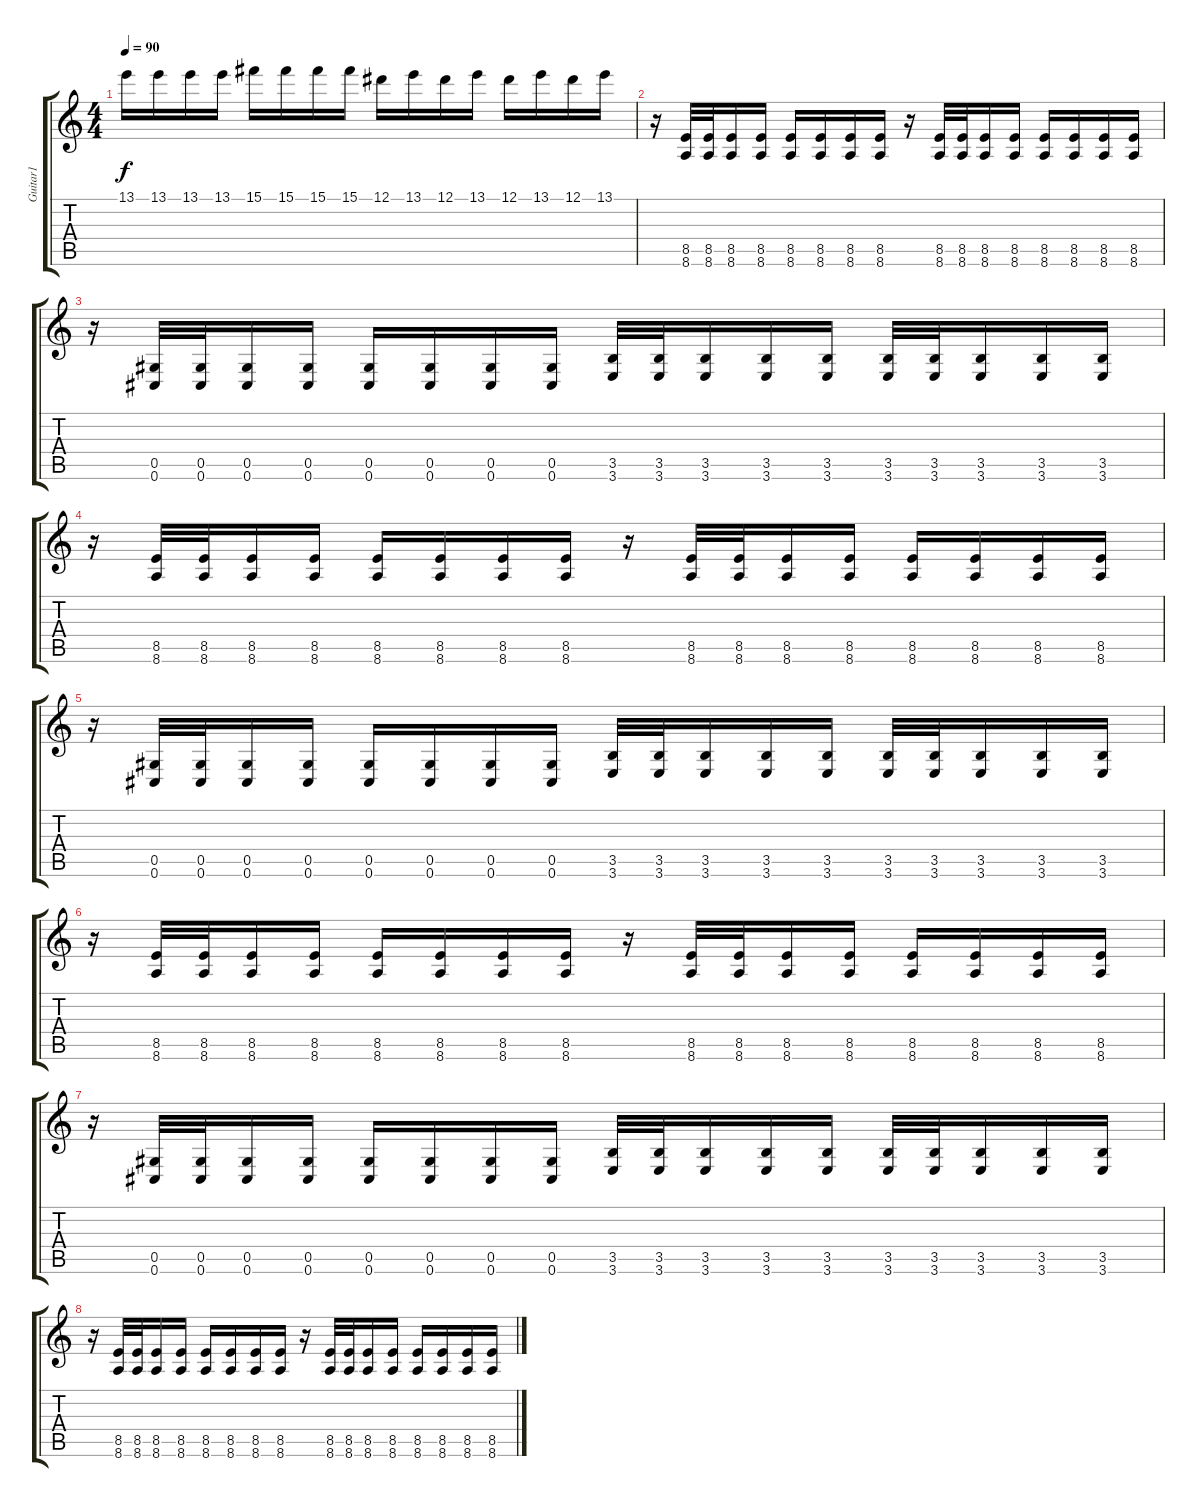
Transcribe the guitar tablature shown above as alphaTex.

\track ("Guitar1" "Guitar1") {instrument distortionguitar}
\staff {score tabs}
\tuning (Eb4 Bb3 Gb3 Db3 Ab2 Db2) {hide}
\ts (4 4)
\tempo 90
\clef g2
\ks c
13.1.16{dy f} 13.1.16 13.1.16 13.1.16 15.1.16 15.1.16 15.1.16 15.1.16 12.1.16 13.1.16 12.1.16 13.1.16 12.1.16 13.1.16 12.1.16 13.1.16 |
r.16 (8.5 8.6).32 (8.5 8.6).32 (8.5 8.6).16 (8.5 8.6).16 (8.5 8.6).16 (8.5 8.6).16 (8.5 8.6).16 (8.5 8.6).16 r.16 (8.5 8.6).32 (8.5 8.6).32 (8.5 8.6).16 (8.5 8.6).16 (8.5 8.6).16 (8.5 8.6).16 (8.5 8.6).16 (8.5 8.6).16 |
r.16 (0.5 0.6).32 (0.5 0.6).32 (0.5 0.6).16 (0.5 0.6).16 (0.5 0.6).16 (0.5 0.6).16 (0.5 0.6).16 (0.5 0.6).16 (3.5 3.6).32 (3.5 3.6).32 (3.5 3.6).16 (3.5 3.6).16 (3.5 3.6).16 (3.5 3.6).32 (3.5 3.6).32 (3.5 3.6).16 (3.5 3.6).16 (3.5 3.6).16 |
r.16 (8.5 8.6).32 (8.5 8.6).32 (8.5 8.6).16 (8.5 8.6).16 (8.5 8.6).16 (8.5 8.6).16 (8.5 8.6).16 (8.5 8.6).16 r.16 (8.5 8.6).32 (8.5 8.6).32 (8.5 8.6).16 (8.5 8.6).16 (8.5 8.6).16 (8.5 8.6).16 (8.5 8.6).16 (8.5 8.6).16 |
r.16 (0.5 0.6).32 (0.5 0.6).32 (0.5 0.6).16 (0.5 0.6).16 (0.5 0.6).16 (0.5 0.6).16 (0.5 0.6).16 (0.5 0.6).16 (3.5 3.6).32 (3.5 3.6).32 (3.5 3.6).16 (3.5 3.6).16 (3.5 3.6).16 (3.5 3.6).32 (3.5 3.6).32 (3.5 3.6).16 (3.5 3.6).16 (3.5 3.6).16 |
r.16 (8.5 8.6).32 (8.5 8.6).32 (8.5 8.6).16 (8.5 8.6).16 (8.5 8.6).16 (8.5 8.6).16 (8.5 8.6).16 (8.5 8.6).16 r.16 (8.5 8.6).32 (8.5 8.6).32 (8.5 8.6).16 (8.5 8.6).16 (8.5 8.6).16 (8.5 8.6).16 (8.5 8.6).16 (8.5 8.6).16 |
r.16 (0.5 0.6).32 (0.5 0.6).32 (0.5 0.6).16 (0.5 0.6).16 (0.5 0.6).16 (0.5 0.6).16 (0.5 0.6).16 (0.5 0.6).16 (3.5 3.6).32 (3.5 3.6).32 (3.5 3.6).16 (3.5 3.6).16 (3.5 3.6).16 (3.5 3.6).32 (3.5 3.6).32 (3.5 3.6).16 (3.5 3.6).16 (3.5 3.6).16 |
r.16 (8.5 8.6).32 (8.5 8.6).32 (8.5 8.6).16 (8.5 8.6).16 (8.5 8.6).16 (8.5 8.6).16 (8.5 8.6).16 (8.5 8.6).16 r.16 (8.5 8.6).32 (8.5 8.6).32 (8.5 8.6).16 (8.5 8.6).16 (8.5 8.6).16 (8.5 8.6).16 (8.5 8.6).16 (8.5 8.6).16
